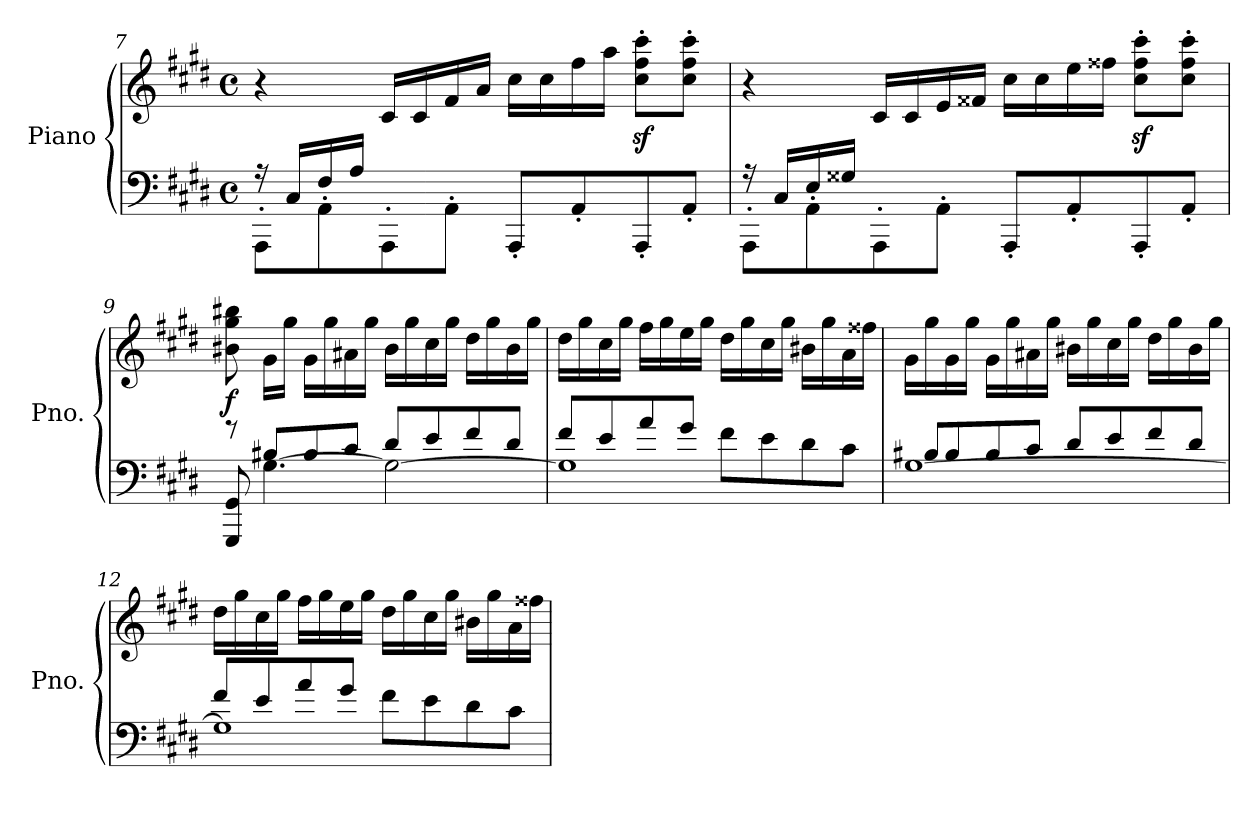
**kern	**kern	**dynam
*part1	*part1	*part1
*staff2	*staff1	*staff1/2
*I"Piano	*	*
*I'Pno.	*	*
*clefF4	*clefG2	*
*k[f#c#g#d#]	*k[f#c#g#d#]	*
*M4/4	*M4/4	*
*met(c)	*met(c)	*
=7	=7	=7
*^	*	*
8AAA'\L	16rA	4r	.
.	16C#/LL	.	.
8AA'\	16F#/	.	.
.	16A/JJ	.	.
8AAA'\	2.ryy	16c#/LL	.
.	.	16c#/	.
8AA'\J	.	16f#/	.
.	.	16a/JJ	.
8AAA'/L	.	16cc#\LL	.
.	.	16cc#\	.
8AA'/	.	16ff#\	.
.	.	16aa\JJ	.
8AAA'/	.	8cc#\z<' 8ff#\z<' 8ccc#\z<'L	.
8AA'/J	.	8cc#\' 8ff#\' 8ccc#\'J	.
=8	=8	=8	=8
8AAA'\L	16rA	4r	.
.	16C#/LL	.	.
8AA'\	16E/	.	.
.	16G##X/JJ	.	.
8AAA'\	2.ryy	16c#/LL	.
.	.	16c#/	.
8AA'\J	.	16e/	.
.	.	16f##X/JJ	.
8AAA'/L	.	16cc#\LL	.
.	.	16cc#\	.
8AA'/	.	16ee\	.
.	.	16ff##X\JJ	.
8AAA'/	.	8cc#\z<' 8ff##\z<' 8ccc#\z<'L	.
8AA'/J	.	8cc#\' 8ff##\' 8ccc#\'J	.
!!LO:LB:g=z
=9	=9	=9	=9
!	!	!	!LO:DY:b
8GGG#/ 8GG#/	8rg	8b#X\ 8gg#\ 8bb#X\	f
[4.G#\	8B#X/L	16g#\LL	.
.	.	16gg#\JJ	.
.	8B#/	16g#\LL	.
.	.	16gg#\	.
.	8c#/J	16a#X\	.
.	.	16gg#\JJ	.
2G#\_	8d#/L	16b#\LL	.
.	.	16gg#\	.
.	8e/	16cc#\	.
.	.	16gg#\JJ	.
.	8f#/	16dd#\LL	.
.	.	16gg#\	.
.	8d#/J	16b#\	.
.	.	16gg#\JJ	.
=10	=10	=10	=10
1G#]	8f#/L	16dd#\LL	.
.	.	16gg#\	.
.	8e/	16cc#\	.
.	.	16gg#\JJ	.
.	8a/	16ff#\LL	.
.	.	16gg#\	.
.	8g#/J	16ee\	.
.	.	16gg#\JJ	.
.	8f#\L	16dd#\LL	.
.	.	16gg#\	.
.	8e\	16cc#\	.
.	.	16gg#\JJ	.
.	8d#\	16b#X\LL	.
.	.	16gg#\	.
.	8c#\J	16a\	.
.	.	16ff##X\JJ	.
=11	=11	=11	=11
[1G#	8B#X/L	16g#\LL	.
.	.	16gg#\	.
.	8B#/	16g#\	.
.	.	16gg#\JJ	.
.	8B#/	16g#\LL	.
.	.	16gg#\	.
.	8c#/J	16a#X\	.
.	.	16gg#\JJ	.
.	8d#/L	16b#X\LL	.
.	.	16gg#\	.
.	8e/	16cc#\	.
.	.	16gg#\JJ	.
.	8f#/	16dd#\LL	.
.	.	16gg#\	.
.	8d#/J	16b#\	.
.	.	16gg#\JJ	.
!!LO:LB:g=z
=12	=12	=12	=12
1G#]	8f#/L	16dd#\LL	.
.	.	16gg#\	.
.	8e/	16cc#\	.
.	.	16gg#\JJ	.
.	8a/	16ff#\LL	.
.	.	16gg#\	.
.	8g#/J	16ee\	.
.	.	16gg#\JJ	.
.	8f#\L	16dd#\LL	.
.	.	16gg#\	.
.	8e\	16cc#\	.
.	.	16gg#\JJ	.
.	8d#\	16b#X\LL	.
.	.	16gg#\	.
.	8c#\J	16a\	.
.	.	16ff##X\JJ	.
*v	*v	*	*
=	=	=
*-	*-	*-
